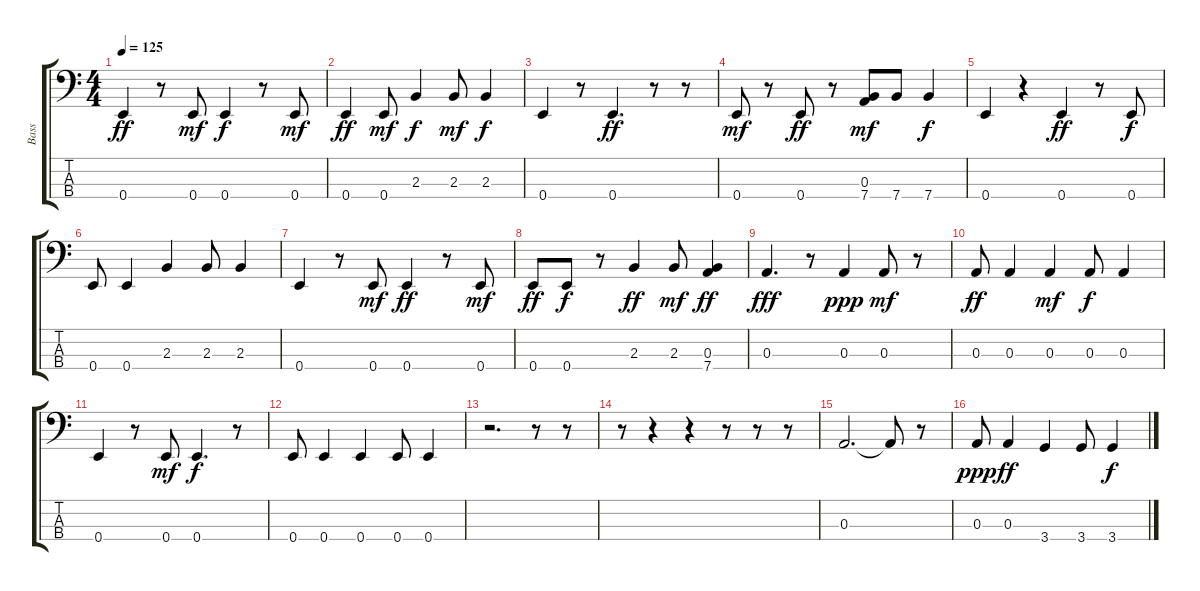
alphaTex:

\track ("Bass" "Bass") {instrument fretlessbass}
\staff {score tabs}
\tuning (G2 D2 A1 E1) {hide}
\ts (4 4)
\tempo 125
\clef f4
\ks c
0.4.4{dy ff} r.8 0.4.8{dy mf} 0.4.4{dy f} r.8 0.4.8{dy mf} |
0.4.4{dy ff} 0.4.8{dy mf} 2.3.4{dy f} 2.3.8{dy mf} 2.3.4{dy f} |
0.4.4 r.8 0.4.4{d dy ff} r.8 r.8 |
0.4.8{dy mf} r.8 0.4.8{dy ff} r.8 (0.3 7.4).8{dy mf} 7.4.8 7.4.4{dy f} |
0.4.4 r.4 0.4.4{dy ff} r.8 0.4.8{dy f} |
0.4.8 0.4.4 2.3.4 2.3.8 2.3.4 |
0.4.4 r.8 0.4.8{dy mf} 0.4.4{dy ff} r.8 0.4.8{dy mf} |
0.4.8{dy ff} 0.4.8{dy f} r.8 2.3.4{dy ff} 2.3.8{dy mf} (0.3 7.4).4{dy ff} |
0.3.4{d dy fff} r.8 0.3.4{dy ppp} 0.3.8{dy mf} r.8 |
0.3.8{dy ff} 0.3.4 0.3.4{dy mf} 0.3.8{dy f} 0.3.4 |
0.4.4 r.8 0.4.8{dy mf} 0.4.4{d dy f} r.8 |
0.4.8 0.4.4 0.4.4 0.4.8 0.4.4 |
r.2{d} r.8 r.8 |
r.8 r.4 r.4 r.8 r.8 r.8 |
0.3.2{d} 0.3{t}.8 r.8 |
0.3.8{dy ppp} 0.3.4{dy ff} 3.4.4 3.4.8 3.4.4{dy f}
